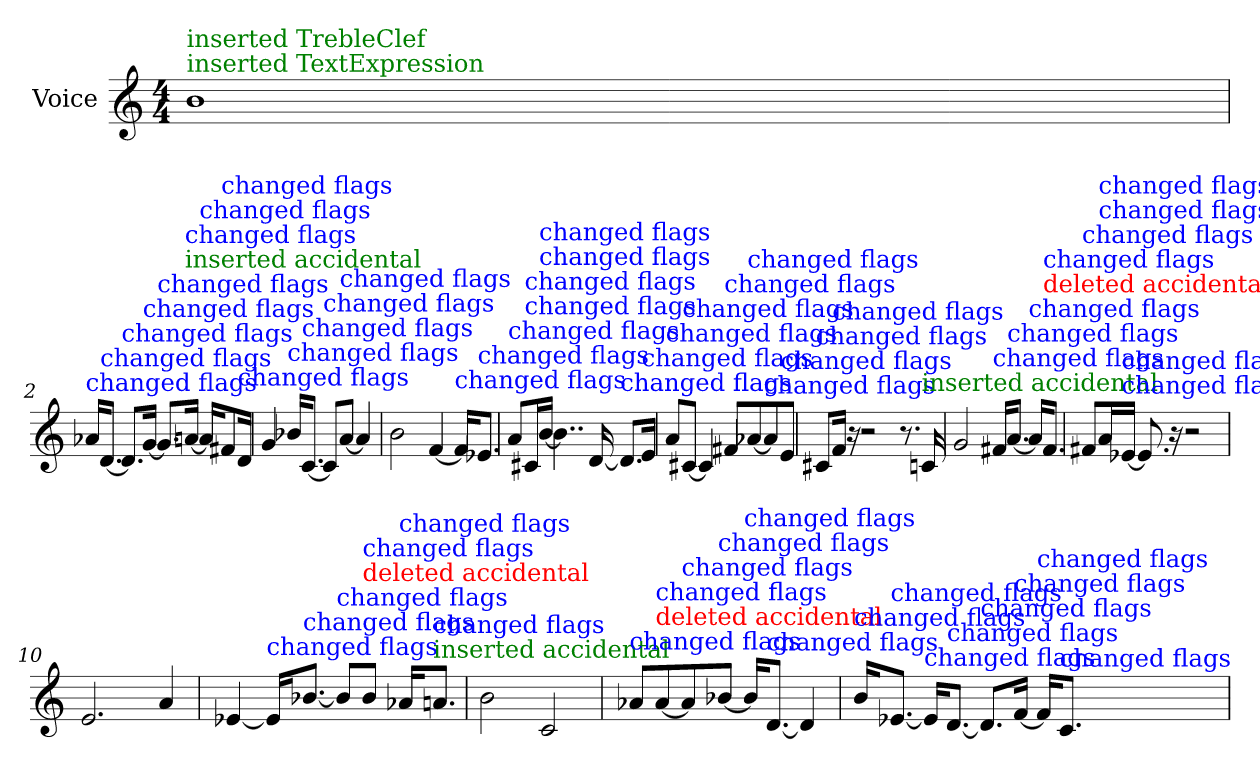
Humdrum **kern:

**kern
*part1
*staff1
*I"Voice
*I'Voice
*clefG2
*M4/4
=1
!LO:TX:color=#008000:t=inserted TextExpression
!LO:TX:color=#008000:t=inserted TrebleClef
1b
=2
!LO:TX:color=#0000FF:t=changed flags
16a-Xi/KL
!LO:TX:color=#0000FF:t=changed flags
[<8.di/J
!LO:TX:color=#0000FF:t=changed flags
8.di/L]
!LO:TX:color=#0000FF:t=changed flags
[<16gi/Jk
!LO:TX:color=#0000FF:t=changed flags
8.gi/L]
!LO:TX:color=#008000:t=inserted accidental
!LO:TX:color=#0000FF:t=changed flags
[<16ani/Jk
!LO:TX:color=#0000FF:t=changed flags
16ai/KL]
!LO:TX:color=#0000FF:t=changed flags
8f#Xi/
!LO:TX:color=#0000FF:t=changed flags
16di/Jk
=3
4g/
!LO:TX:color=#0000FF:t=changed flags
16b-Xi/KL
!LO:TX:color=#0000FF:t=changed flags
[<8.ci/J
!LO:TX:color=#0000FF:t=changed flags
8ci/L]
!LO:TX:color=#0000FF:t=changed flags
[<8ai/J
4a/]
=4
2b\
[<4f/
!LO:TX:color=#0000FF:t=changed flags
16fi/KL]
!LO:TX:color=#0000FF:t=changed flags
8.e-Xi/J
=5
!LO:TX:color=#0000FF:t=changed flags
8ai/L
!LO:TX:color=#0000FF:t=changed flags
!LO:TX:color=#0000FF:t=changed flags
16c#Xi/L
!LO:TX:color=#0000FF:t=changed flags
!LO:TX:color=#0000FF:t=changed flags
[>16bi/JJ
4..b\]
[<16d/
!LO:TX:color=#0000FF:t=changed flags
8.di/L]
!LO:TX:color=#0000FF:t=changed flags
16ei/Jk
!!LO:LB:g=z
=6
!LO:TX:color=#0000FF:t=changed flags
8ai/L
!LO:TX:color=#0000FF:t=changed flags
[<8c#Xi/J
4c#/]
!LO:TX:color=#0000FF:t=changed flags
8f#Xi/L
!LO:TX:color=#0000FF:t=changed flags
[<8a-Xi/
!LO:TX:color=#0000FF:t=changed flags
8a-i/]
!LO:TX:color=#0000FF:t=changed flags
8ei/J
=7
!LO:TX:color=#0000FF:t=changed flags
8c#Xi/L
!LO:TX:color=#0000FF:t=changed flags
16fi/Jk
16ra
2rcc
8.r
!LO:TX:color=#008000:t=inserted accidental
16cnj/
=8
2g/
!LO:TX:color=#0000FF:t=changed flags
16f#Xi/KL
!LO:TX:color=#0000FF:t=changed flags
[<8.ai/J
!LO:TX:color=#0000FF:t=changed flags
16ai/KL]
!LO:TX:color=#FF0000:t=deleted accidental
!LO:TX:color=#0000FF:t=changed flags
8.f#i/J
=9
!LO:TX:color=#0000FF:t=changed flags
8f#Xi/L
!LO:TX:color=#0000FF:t=changed flags
!LO:TX:color=#0000FF:t=changed flags
16ai/L
!LO:TX:color=#0000FF:t=changed flags
!LO:TX:color=#0000FF:t=changed flags
[<16e-Xi/JJ
8.e-/]
16ra
2rcc
=10
2.e/
4a/
=11
[<4e-X/
!LO:TX:color=#0000FF:t=changed flags
16e-i/KL]
!LO:TX:color=#0000FF:t=changed flags
[<8.b-Xi/J
!LO:TX:color=#0000FF:t=changed flags
8b-i/L]
!LO:TX:color=#FF0000:t=deleted accidental
!LO:TX:color=#0000FF:t=changed flags
8b-i/J
!LO:TX:color=#0000FF:t=changed flags
16a-Xi/KL
!LO:TX:color=#008000:t=inserted accidental
!LO:TX:color=#0000FF:t=changed flags
8.ani/J
!!LO:LB:g=z
=12
2b\
2c/
=13
!LO:TX:color=#0000FF:t=changed flags
8a-Xi/L
!LO:TX:color=#FF0000:t=deleted accidental
!LO:TX:color=#0000FF:t=changed flags
[<8a-i/
!LO:TX:color=#0000FF:t=changed flags
8a-i/]
!LO:TX:color=#0000FF:t=changed flags
[<8b-Xi/J
!LO:TX:color=#0000FF:t=changed flags
16b-i/KL]
!LO:TX:color=#0000FF:t=changed flags
[<8.di/J
4d/]
=14
!LO:TX:color=#0000FF:t=changed flags
16bi/KL
!LO:TX:color=#0000FF:t=changed flags
[<8.e-Xi/J
!LO:TX:color=#0000FF:t=changed flags
16e-i/KL]
!LO:TX:color=#0000FF:t=changed flags
[<8.di/J
!LO:TX:color=#0000FF:t=changed flags
8.di/L]
!LO:TX:color=#0000FF:t=changed flags
[<16fi/Jk
!LO:TX:color=#0000FF:t=changed flags
16fi/KL]
!LO:TX:color=#0000FF:t=changed flags
8.ci/J
=
*-
